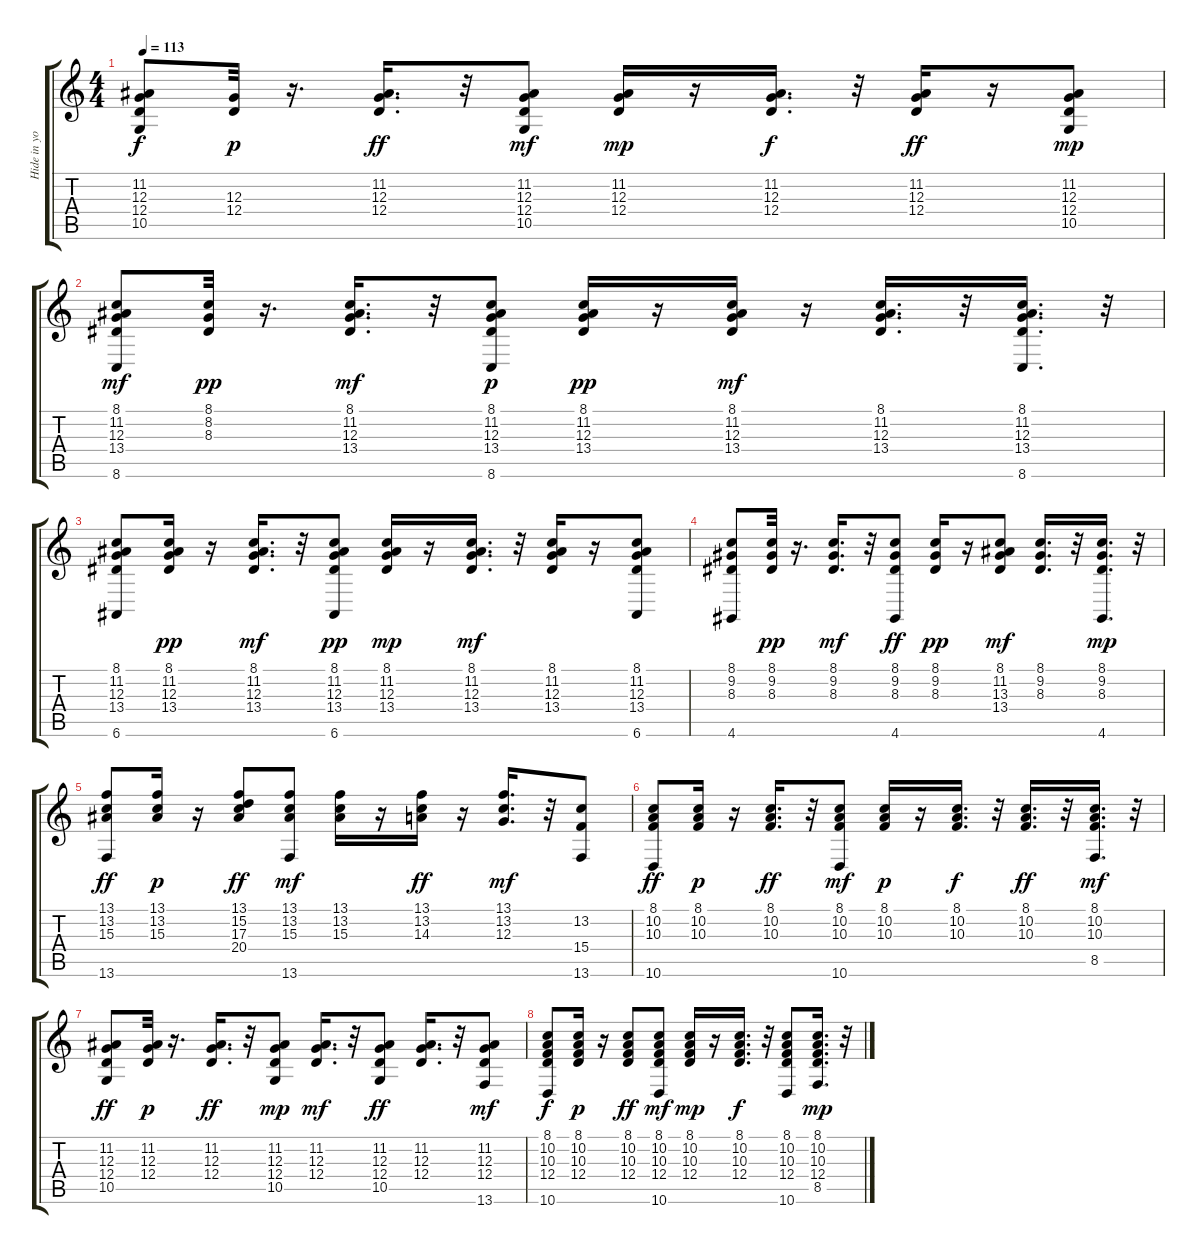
\track ("Hide in your shell" "Hide in yo") {instrument electricpiano2}
\staff {score tabs}
\tuning (E4 B3 G3 D3 A2 E2) {hide}
\ts (4 4)
\tempo 113
\clef g2
\ks c
(11.2 12.3 12.4 10.5).8{dy f} (12.3 12.4).32{dy p} r.16{d} (11.2 12.3 12.4).16{d dy ff} r.32 (11.2 12.3 12.4 10.5).8{dy mf} (11.2 12.3 12.4).16{dy mp} r.16 (11.2 12.3 12.4).16{d dy f} r.32 (11.2 12.3 12.4).16{dy ff} r.16 (11.2 12.3 12.4 10.5).8{dy mp} |
(8.1 11.2 12.3 13.4 8.6).8{dy mf} (8.1 8.2 8.3).32{dy pp} r.16{d} (8.1 11.2 12.3 13.4).16{d dy mf} r.32 (8.1 11.2 12.3 13.4 8.6).8{dy p} (8.1 11.2 12.3 13.4).16{dy pp} r.16 (8.1 11.2 12.3 13.4).16{dy mf} r.16 (8.1 11.2 12.3 13.4).16{d} r.32 (8.1 11.2 12.3 13.4 8.6).16{d} r.32 |
(8.1 11.2 12.3 13.4 6.6).8 (8.1 11.2 12.3 13.4).16{dy pp} r.16 (8.1 11.2 12.3 13.4).16{d dy mf} r.32 (8.1 11.2 12.3 13.4 6.6).8{dy pp} (8.1 11.2 12.3 13.4).16{dy mp} r.16 (8.1 11.2 12.3 13.4).16{d dy mf} r.32 (8.1 11.2 12.3 13.4).16 r.16 (8.1 11.2 12.3 13.4 6.6).8 |
(8.1 9.2 8.3 4.6).8 (8.1 9.2 8.3).32{dy pp} r.16{d} (8.1 9.2 8.3).16{d dy mf} r.32 (8.1 9.2 8.3 4.6).8{dy ff} (8.1 9.2 8.3).16{dy pp} r.16 (8.1 11.2 13.3 13.4).8{dy mf} (8.1 9.2 8.3).16{d} r.32 (8.1 9.2 8.3 4.6).16{d dy mp} r.32 |
(13.1 13.2 15.3 13.6).8{dy ff} (13.1 13.2 15.3).16{dy p} r.16 (13.1 15.2 17.3 20.4).8{dy ff} (13.1 13.2 15.3 13.6).8{dy mf} (13.1 13.2 15.3).16 r.16 (13.1 13.2 14.3).16{dy ff} r.16 (13.1 13.2 12.3).16{d dy mf} r.32 (13.2 15.4 13.6).8 |
(8.1 10.2 10.3 10.6).8{dy ff} (8.1 10.2 10.3).16{dy p} r.16 (8.1 10.2 10.3).16{d dy ff} r.32 (8.1 10.2 10.3 10.6).8{dy mf} (8.1 10.2 10.3).16{dy p} r.16 (8.1 10.2 10.3).16{d dy f} r.32 (8.1 10.2 10.3).16{d dy ff} r.32 (8.1 10.2 10.3 8.5).16{d dy mf} r.32 |
(11.2 12.3 12.4 10.5).8{dy ff} (11.2 12.3 12.4).32{dy p} r.16{d} (11.2 12.3 12.4).16{d dy ff} r.32 (11.2 12.3 12.4 10.5).8{dy mp} (11.2 12.3 12.4).16{d dy mf} r.32 (11.2 12.3 12.4 10.5).8{dy ff} (11.2 12.3 12.4).16{d} r.32 (11.2 12.3 12.4 13.6).8{dy mf} |
(8.1 10.2 10.3 12.4 10.6).8{dy f} (8.1 10.2 10.3 12.4).16{dy p} r.16 (8.1 10.2 10.3 12.4).8{dy ff} (8.1 10.2 10.3 12.4 10.6).8{dy mf} (8.1 10.2 10.3 12.4).16{dy mp} r.16 (8.1 10.2 10.3 12.4).16{d dy f} r.32 (8.1 10.2 10.3 12.4 10.6).8 (8.1 10.2 10.3 12.4 8.5).16{d dy mp} r.32
